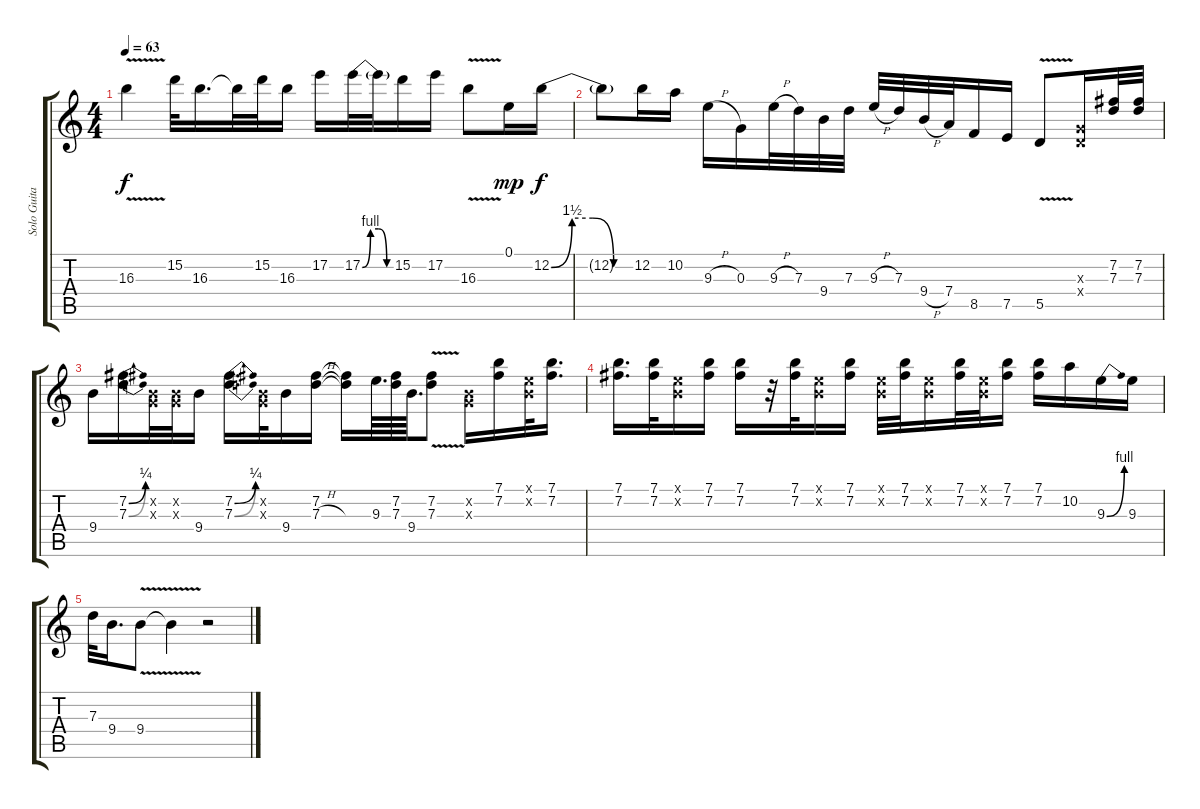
\track ("Solo Guitar (Gilmour)" "Solo Guita") {instrument distortionguitar}
\staff {score tabs}
\tuning (E4 B3 G3 D3 A2 E2) {hide}
\ts (4 4)
\tempo 63
\clef g2
\ks c
16.3{v}.4{dy f} 15.2.32 16.3.16{d} 16.3{t}.32 15.2.32 16.3.16 17.2.16 17.2{be (custom 0 0 15 4 30 4 45 0 60 0)}.32 17.2{t}.32 15.2.16 17.2.16 16.3{v}.8 0.1.16{dy mp} 12.2{be (custom 0 0 15 6 30 6 45 0 60 0)}.16{dy f} |
12.2{t}.8 12.2.16 10.2.16 9.3{h}.16 0.3.16 9.3{h}.32 7.3.32 9.4.32 7.3.32 9.3{h}.32 7.3.32 9.4{h}.32 7.4.32 8.5.16 7.5.16 5.5{v}.8 (0.3{x} 0.4{x}).16 (7.2 7.3).32 (7.2 7.3).32 |
9.4.16 (7.2{be (bend 0 0 60 1)} 7.3{be (bend 0 0 60 1)}).16 (0.2{x} 0.3{x}).32 (0.2{x} 0.3{x}).32 9.4.16 (7.2{be (bend 0 0 60 1)} 7.3{be (bend 0 0 60 1)}).16{d} (0.2{x} 0.3{x}).32 9.4.16 (7.2 7.3{h}).16 (7.2{t} 7.3{t}).16 9.3.64{d} (7.2 7.3).64 9.4.64{d} (7.2{v} 7.3{v}).8 (0.2{x} 0.3{x}).16 (7.1 7.2).16 (0.1{x} 0.2{x}).32 (7.1 7.2).16{d} |
(7.1 7.2).16{d} (7.1 7.2).32 (0.1{x} 0.2{x}).16 (7.1 7.2).16 (7.1 7.2).16 r.32 (7.1 7.2).32 (0.1{x} 0.2{x}).16 (7.1 7.2).16 (0.1{x} 0.2{x}).32 (7.1 7.2).32 (0.1{x} 0.2{x}).16 (7.1 7.2).32 (0.1{x} 0.2{x}).32 (7.1 7.2).16 (7.1 7.2).16 10.2.16 9.3{be (bend 0 0 60 4)}.16 9.3.16 |
7.3.32 9.4.16{d} 9.4{v}.8 9.4{t}.4 r.2
